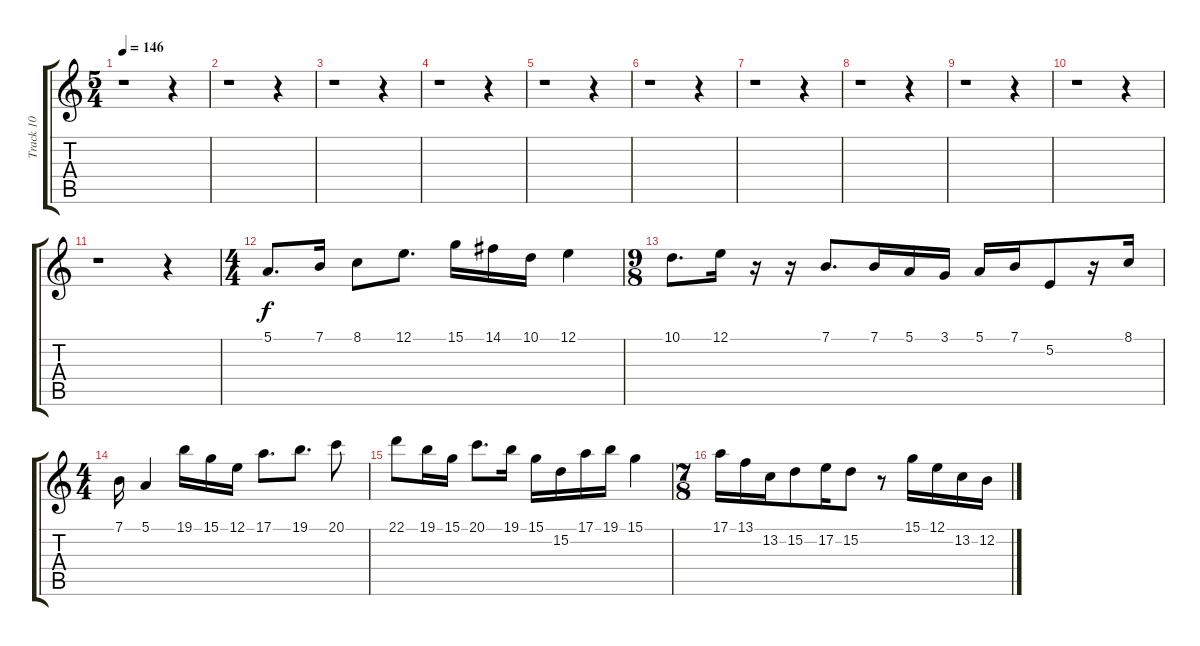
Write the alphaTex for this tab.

\track ("Track 10" "Track 10") {instrument flute}
\staff {score tabs}
\tuning (E4 B3 G3 D3 A2 E2) {hide}
\ts (5 4)
\tempo 146
\clef g2
\ks c
r.1{dy f} r.4 |
r.1 r.4 |
r.1 r.4 |
r.1 r.4 |
r.1 r.4 |
r.1 r.4 |
r.1 r.4 |
r.1 r.4 |
r.1 r.4 |
r.1 r.4 |
r.1 r.4 |
\ts (4 4)
5.1.8{d} 7.1.16 8.1.8 12.1.8{d} 15.1.16 14.1.16 10.1.16 12.1.4 |
\ts (9 8)
10.1.8{d} 12.1.16 r.16 r.16 7.1.8{d} 7.1.16 5.1.16 3.1.16 5.1.16 7.1.16 5.2.8 r.16 8.1.16 |
\ts (4 4)
7.1.16 5.1.4 19.1.16 15.1.16 12.1.16 17.1.8{d} 19.1.8{d} 20.1.8 |
22.1.8 19.1.16 15.1.16 20.1.8{d} 19.1.16 15.1.16 15.2.16 17.1.16 19.1.16 15.1.4 |
\ts (7 8)
17.1.16 13.1.16 13.2.16 15.2.8 17.2.16 15.2.8 r.8 15.1.16 12.1.16 13.2.16 12.2.16
